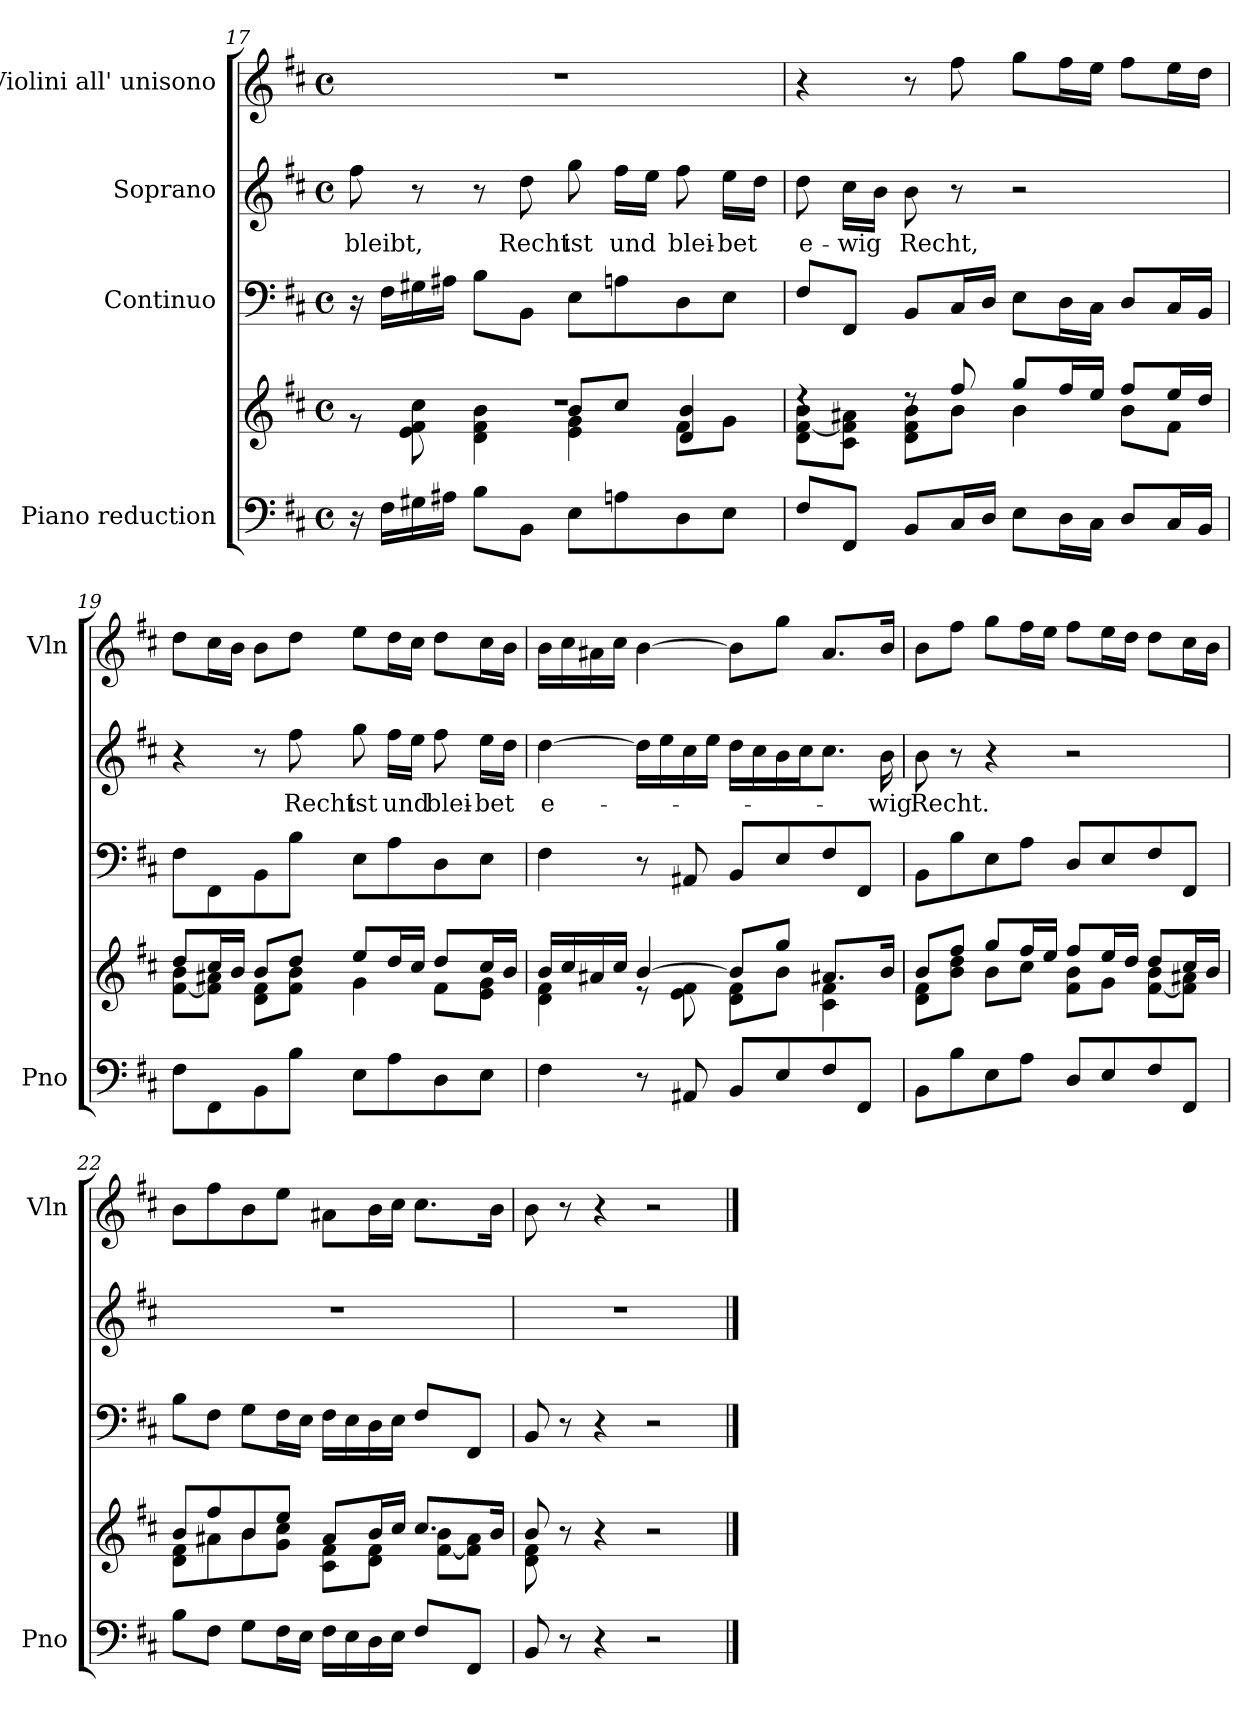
**kern	**kern	**kern	**kern	**text	**kern
*part4	*part4	*part3	*part2	*part2	*part1
*staff5	*staff4	*staff3	*staff2	*staff2	*staff1
*I"Piano reduction	*	*I"Continuo	*I"Soprano	*	*I"Violini all' unisono
*I'Pno	*	*	*	*	*I'Vln
!!LO:LB:g=z
*clefF4	*clefG2	*clefF4	*clefG2	*	*clefG2
*k[f#c#]	*k[f#c#]	*k[f#c#]	*k[f#c#]	*	*k[f#c#]
*M4/4	*M4/4	*M4/4	*M4/4	*	*M4/4
*met(c)	*met(c)	*met(c)	*met(c)	*	*met(c)
=17	=17	=17	=17	=17	=17
*	*^	*	*	*	*
*	*	*^	*	*	*	*
!	!	!	!	!	!	!LO:LY:b	!
16r	1r	8r	4ryy	16r	8ff#\	bleibt,	1r
16F#\LL	.	.	.	16F#\LL	.	.	.
16G#X\	.	8e!\ 8f#!\ 8cc#!\	.	16G#X\	8r	.	.
16A#X\JJ	.	.	.	16A#X\JJ	.	.	.
8B\L	.	4d!\ 4f#!\ 4b!\	4ryy	8B\L	8r	.	.
!	!	!	!	!	!	!LO:LY:b	!
8BB\J	.	.	.	8BB\J	8dd\	Recht	.
!	!	!	!	!	!	!LO:LY:b	!
8E\L	.	4e!\ 4g!\	8b!/L	8E\L	8gg\	ist	.
!	!	!	!	!	!	!LO:LY:b	!
8An\	.	.	8cc#!/J	8An\	16ff#\LL	und	.
.	.	.	.	.	16ee\JJ	.	.
!	!	!	!	!	!	!LO:LY:b	!
8D\	.	8f#!\L	4d!/ 4b!/	8D\	8ff#\	blei-	.
!	!	!	!	!	!	!LO:LY:b	!
8E\J	.	8g!\J	.	8E\J	16ee\LL	bet	.
.	.	.	.	.	16dd\JJ	.	.
*	*	*v	*v	*	*	*	*
=18	=18	=18	=18	=18	=18	=18
!	!	!	!	!	!LO:LY:b	!
8F#/L	4rdd	8d!\ [8f#!\ 8b!\L	8F#/L	8dd\	e-	4r
!	!	!	!	!	!LO:LY:b	!
8FF#/J	.	8c#!\ 8f#!\] 8a#X!\J	8FF#/J	16cc#\LL	wig	.
.	.	.	.	16b\JJ	.	.
!	!	!	!	!	!LO:LY:b	!
8BB/L	8rdd	8d!\ 8f#!\ 8b!\L	8BB/L	8b\	Recht,	8r
16C#/L	8ff#/	8b!\J	16C#/L	8r	.	8ff#\
16D/JJ	.	.	16D/JJ	.	.	.
8E\L	8gg/L	4b!\	8E\L	2r	.	8gg\L
16D\L	16ff#/L	.	16D\L	.	.	16ff#\L
16C#\JJ	16ee/JJ	.	16C#\JJ	.	.	16ee\JJ
8D/L	8ff#/L	8b!\L	8D/L	.	.	8ff#\L
16C#/L	16ee/L	8f#!\J	16C#/L	.	.	16ee\L
16BB/JJ	16dd/JJ	.	16BB/JJ	.	.	16dd\JJ
=19	=19	=19	=19	=19	=19	=19
8F#\L	8dd/L	[8f#!\ 8b!\L	8F#\L	4r	.	8dd\L
8FF#\	16cc#/L	8f#!\] 8a#X!\J	8FF#\	.	.	16cc#\L
.	16b/JJ	.	.	.	.	16b\JJ
8BB\	8b/L	8d!\ 8f#!\L	8BB\	8r	.	8b\L
!	!	!	!	!	!LO:LY:b	!
8B\J	8dd/J	8f#!\ 8b!\J	8B\J	8ff#\	Recht	8dd\J
!	!	!	!	!	!LO:LY:b	!
8E\L	8ee/L	4g!\	8E\L	8gg\	ist	8ee\L
!	!	!	!	!	!LO:LY:b	!
8A\	16dd/L	.	8A\	16ff#\LL	und	16dd\L
.	16cc#/JJ	.	.	16ee\JJ	.	16cc#\JJ
!	!	!	!	!	!LO:LY:b	!
8D\	8dd/L	8f#!\L	8D\	8ff#\	blei-	8dd\L
!	!	!	!	!	!LO:LY:b	!
8E\J	16cc#/L	8e!\ 8g!\J	8E\J	16ee\LL	bet	16cc#\L
.	16b/JJ	.	.	16dd\JJ	.	16b\JJ
=20	=20	=20	=20	=20	=20	=20
!	!	!	!	!	!LO:LY:b	!
4F#\	16b/LL	4d!\ 4f#!\	4F#\	[4dd\	e-	16b\LL
.	16cc#/	.	.	.	.	16cc#\
.	16a#X/	.	.	.	.	16a#X\
.	16cc#/JJ	.	.	.	.	16cc#\JJ
8r	[4b/	8r	8r	16dd\LL]	.	[4b\
.	.	.	.	16ee\	.	.
8AA#X/	.	8e!\ 8f#!\	8AA#X/	16cc#\	.	.
.	.	.	.	16ee\JJ	.	.
8BB/L	8b/L]	8d!\ 8f#!\L	8BB/L	16dd\LL	.	8b\L]
.	.	.	.	16cc#\	.	.
8E/	8gg/J	8b!\J	8E/	16b\	.	8gg\J
.	.	.	.	16cc#\J	.	.
8F#/	8.a#X/L	4c#!\ 4f#!\	8F#/	8.cc#\J	.	8.a#/L
8FF#/J	.	.	8FF#/J	.	.	.
!	!	!	!	!	!LO:LY:b	!
.	16b/Jk	.	.	16b\	-wig	16b/Jk
!!LO:PB:g=z
=21	=21	=21	=21	=21	=21	=21
!	!	!	!	!	!LO:LY:b	!
8BB\L	8b/L	8d!\ 8f#!\L	8BB\L	8b\	Recht.	8b\L
8B\	8ff#/J	8b!\ 8dd!\J	8B\	8r	.	8ff#\J
8E\	8gg/L	8b!\L	8E\	4r	.	8gg\L
8A\J	16ff#/L	8cc#!\J	8A\J	.	.	16ff#\L
.	16ee/JJ	.	.	.	.	16ee\JJ
8D/L	8ff#/L	8f#!\ 8b!\L	8D/L	2r	.	8ff#\L
8E/	16ee/L	8g!\J	8E/	.	.	16ee\L
.	16dd/JJ	.	.	.	.	16dd\JJ
8F#/	8dd/L	[8f#!\ 8b!\L	8F#/	.	.	8dd\L
8FF#/J	16cc#/L	8f#!\] 8a#X!\J	8FF#/J	.	.	16cc#\L
.	16b/JJ	.	.	.	.	16b\JJ
=22	=22	=22	=22	=22	=22	=22
8B\L	8b/L	8d!\ 8f#!\L	8B\L	1r	.	8b\L
8F#\J	8ff#/	8a#X!\	8F#\J	.	.	8ff#\
8G\L	8b/	8b\	8G\L	.	.	8b\
16F#\L	8ee/J	8g!\ 8cc#!\J	16F#\L	.	.	8ee\J
16E\JJ	.	.	16E\JJ	.	.	.
16F#\LL	8a#/L	8c#!\ 8f#!\L	16F#\LL	.	.	8a#X\L
16E\	.	.	16E\	.	.	.
16D\	16b/L	8d!\ 8f#!\J	16D\	.	.	16b\L
16E\JJ	16cc#/JJ	.	16E\JJ	.	.	16cc#\JJ
8F#/L	8.cc#/L	[8f#!\ 8b!\L	8F#/L	.	.	8.cc#\L
8FF#/J	.	8f#!\] 8a#!\J	8FF#/J	.	.	.
.	16b/Jk	.	.	.	.	16b\Jk
=23	=23	=23	=23	=23	=23	=23
8BB/	8b/	8d!\ 8f#!\	8BB/	1r	.	8b\
8r	8r	8ryy	8r	.	.	8r
4r	4r	4ryy	4r	.	.	4r
2r	2r	2ryy	2r	.	.	2r
*	*v	*v	*	*	*	*
==	==	==	==	==	==
*-	*-	*-	*-	*-	*-
